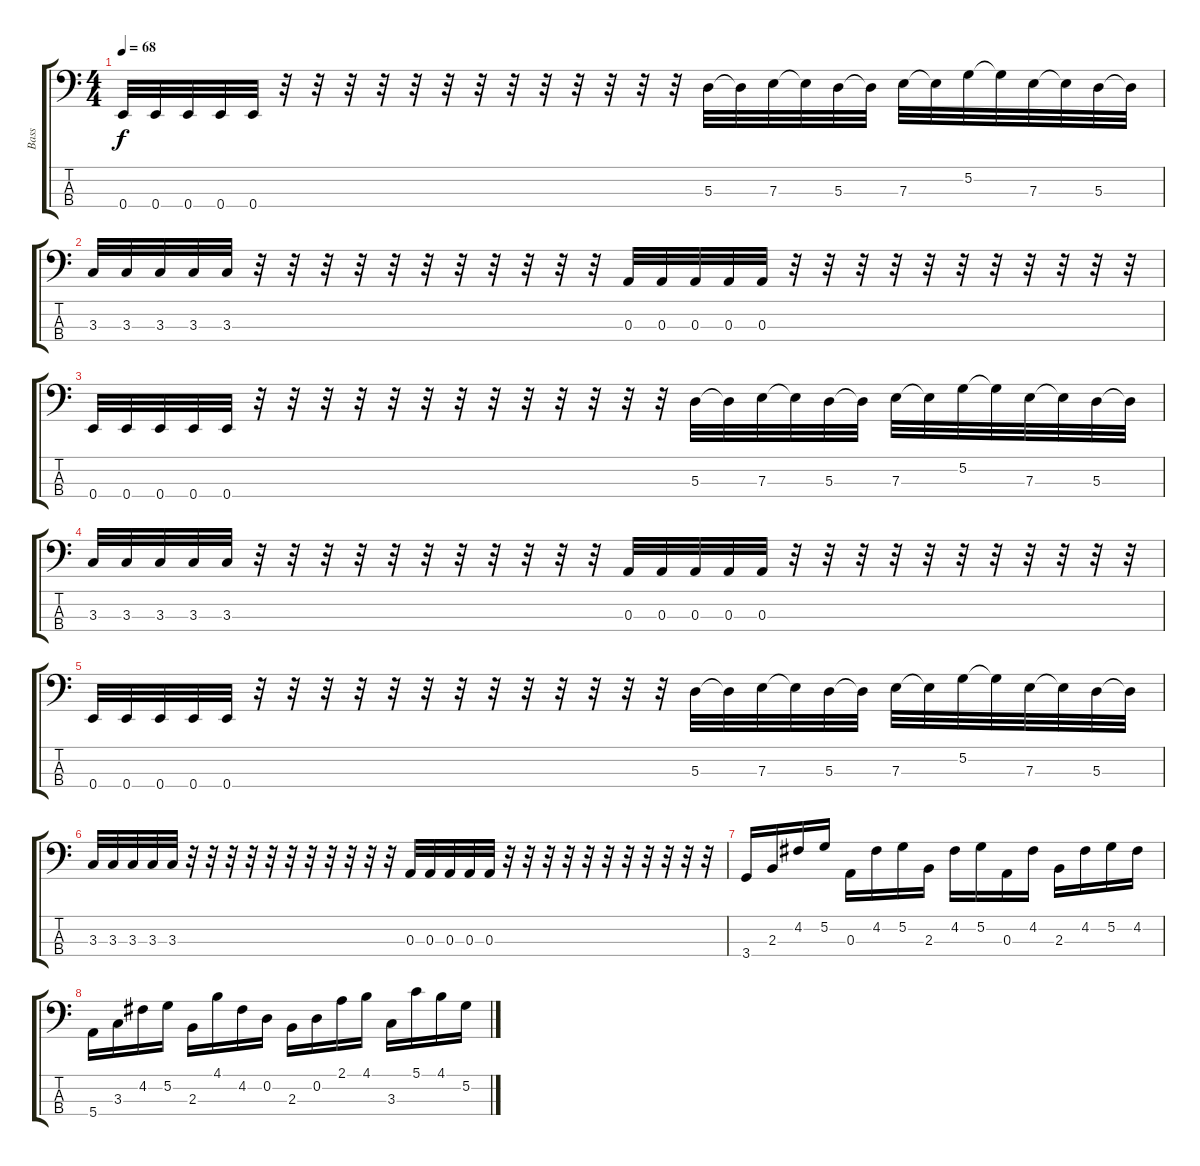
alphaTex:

\track ("Bass" "Bass") {instrument electricbassfinger}
\staff {score tabs}
\tuning (G2 D2 A1 E1) {hide}
\ts (4 4)
\tempo 68
\clef f4
\ks c
0.4.32{dy f} 0.4.32 0.4.32 0.4.32 0.4.32 r.32 r.32 r.32 r.32 r.32 r.32 r.32 r.32 r.32 r.32 r.32 r.32 r.32 5.3.32 5.3{t}.32 7.3.32 7.3{t}.32 5.3.32 5.3{t}.32 7.3.32 7.3{t}.32 5.2.32 5.2{t}.32 7.3.32 7.3{t}.32 5.3.32 5.3{t}.32 |
3.3.32 3.3.32 3.3.32 3.3.32 3.3.32 r.32 r.32 r.32 r.32 r.32 r.32 r.32 r.32 r.32 r.32 r.32 0.3.32 0.3.32 0.3.32 0.3.32 0.3.32 r.32 r.32 r.32 r.32 r.32 r.32 r.32 r.32 r.32 r.32 r.32 |
0.4.32 0.4.32 0.4.32 0.4.32 0.4.32 r.32 r.32 r.32 r.32 r.32 r.32 r.32 r.32 r.32 r.32 r.32 r.32 r.32 5.3.32 5.3{t}.32 7.3.32 7.3{t}.32 5.3.32 5.3{t}.32 7.3.32 7.3{t}.32 5.2.32 5.2{t}.32 7.3.32 7.3{t}.32 5.3.32 5.3{t}.32 |
3.3.32 3.3.32 3.3.32 3.3.32 3.3.32 r.32 r.32 r.32 r.32 r.32 r.32 r.32 r.32 r.32 r.32 r.32 0.3.32 0.3.32 0.3.32 0.3.32 0.3.32 r.32 r.32 r.32 r.32 r.32 r.32 r.32 r.32 r.32 r.32 r.32 |
0.4.32 0.4.32 0.4.32 0.4.32 0.4.32 r.32 r.32 r.32 r.32 r.32 r.32 r.32 r.32 r.32 r.32 r.32 r.32 r.32 5.3.32 5.3{t}.32 7.3.32 7.3{t}.32 5.3.32 5.3{t}.32 7.3.32 7.3{t}.32 5.2.32 5.2{t}.32 7.3.32 7.3{t}.32 5.3.32 5.3{t}.32 |
3.3.32 3.3.32 3.3.32 3.3.32 3.3.32 r.32 r.32 r.32 r.32 r.32 r.32 r.32 r.32 r.32 r.32 r.32 0.3.32 0.3.32 0.3.32 0.3.32 0.3.32 r.32 r.32 r.32 r.32 r.32 r.32 r.32 r.32 r.32 r.32 r.32 |
3.4.16 2.3.16 4.2.16 5.2.16 0.3.16 4.2.16 5.2.16 2.3.16 4.2.16 5.2.16 0.3.16 4.2.16 2.3.16 4.2.16 5.2.16 4.2.16 |
5.4.16 3.3.16 4.2.16 5.2.16 2.3.16 4.1.16 4.2.16 0.2.16 2.3.16 0.2.16 2.1.16 4.1.16 3.3.16 5.1.16 4.1.16 5.2.16
